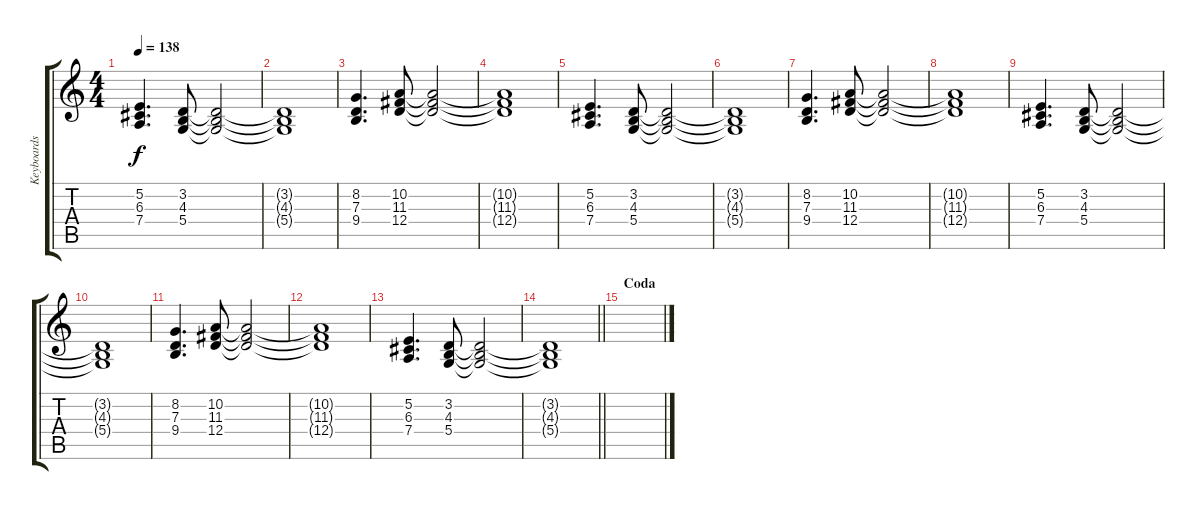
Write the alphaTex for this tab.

\track ("Keyboards 2" "Keyboards ") {instrument pad8sweep}
\staff {score tabs}
\tuning (E4 B3 G3 D3 A2 E2) {hide}
\ts (4 4)
\tempo 138
\clef g2
\ks c
(5.2 6.3 7.4).4{d dy f} (3.2 4.3 5.4).8 (3.2{t} 4.3{t} 5.4{t}).2 |
(3.2{t} 4.3{t} 5.4{t}).1 |
(8.2 7.3 9.4).4{d} (10.2 11.3 12.4).8 (10.2{t} 11.3{t} 12.4{t}).2 |
(10.2{t} 11.3{t} 12.4{t}).1 |
(5.2 6.3 7.4).4{d} (3.2 4.3 5.4).8 (3.2{t} 4.3{t} 5.4{t}).2 |
(3.2{t} 4.3{t} 5.4{t}).1 |
(8.2 7.3 9.4).4{d} (10.2 11.3 12.4).8 (10.2{t} 11.3{t} 12.4{t}).2 |
(10.2{t} 11.3{t} 12.4{t}).1 |
(5.2 6.3 7.4).4{d} (3.2 4.3 5.4).8 (3.2{t} 4.3{t} 5.4{t}).2 |
(3.2{t} 4.3{t} 5.4{t}).1 |
(8.2 7.3 9.4).4{d} (10.2 11.3 12.4).8 (10.2{t} 11.3{t} 12.4{t}).2 |
(10.2{t} 11.3{t} 12.4{t}).1 |
(5.2 6.3 7.4).4{d} (3.2 4.3 5.4).8 (3.2{t} 4.3{t} 5.4{t}).2 |
\barLineRight lightlight
(3.2{t} 4.3{t} 5.4{t}).1 |
\section ("" "Coda")
